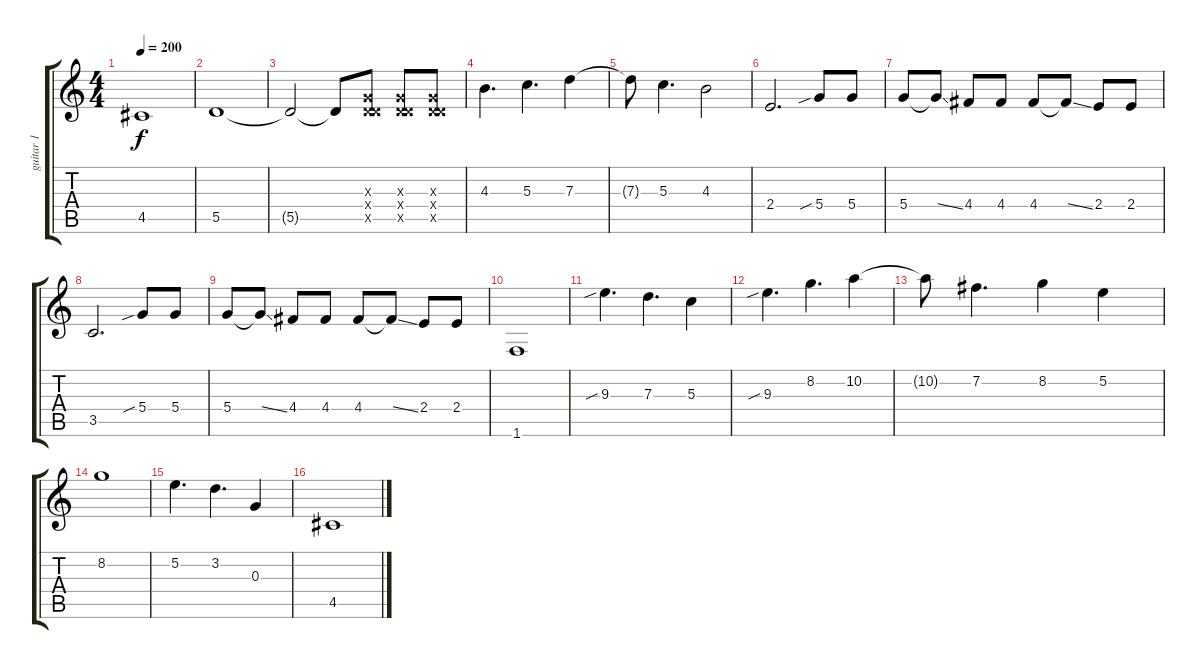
\track ("guitar 1" "guitar 1") {instrument overdrivenguitar}
\staff {score tabs}
\tuning (E4 B3 G3 D3 A2 E2) {hide}
\ts (4 4)
\tempo 200
\clef g2
\ks c
4.5{t}.1{dy f} |
5.5.1 |
5.5{t}.2 5.5{t}.8 (0.3{x} 0.4{x} 5.5{x}).8 (0.3{x} 0.4{x} 5.5{x}).8 (0.3{x} 0.4{x} 5.5{x}).8 |
4.3.4{d instrument overdrivenguitar} 5.3.4{d} 7.3.4 |
7.3{t}.8 5.3.4{d} 4.3.2 |
2.4.2{d} 5.4{sib}.8 5.4.8 |
5.4.8 5.4{ss t}.8 4.4.8 4.4.8 4.4.8 4.4{ss t}.8 2.4.8 2.4.8 |
3.5.2{d} 5.4{sib}.8 5.4.8 |
5.4.8 5.4{ss t}.8 4.4.8 4.4.8 4.4.8 4.4{ss t}.8 2.4.8 2.4.8 |
1.6.1 |
9.3{sib}.4{d} 7.3.4{d} 5.3.4 |
9.3{sib}.4{d} 8.2.4{d} 10.2.4 |
10.2{t}.8 7.2.4{d} 8.2.4 5.2.4 |
8.2.1 |
5.2.4{d} 3.2.4{d} 0.3.4 |
4.5.1
